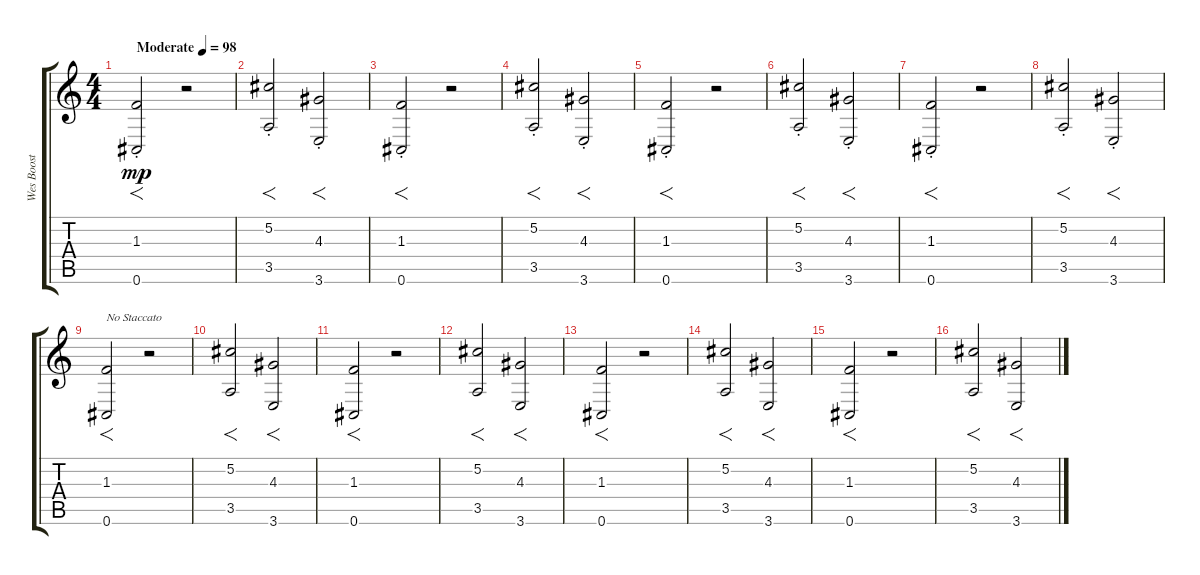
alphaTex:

\track ("Wes Boost" "Wes Boost") {instrument overdrivenguitar}
\staff {score tabs}
\tuning (Db4 Ab3 E3 B2 Gb2 Db2) {hide}
\ts (4 4)
\tempo (98 "Moderate")
\clef g2
\ks c
(1.3{st} 0.6{st}).2{f dy mp instrument overdrivenguitar} r.2 |
(5.2{st} 3.5{st}).2{f} (4.3{st} 3.6{st}).2{f} |
(1.3{st} 0.6{st}).2{f} r.2 |
(5.2{st} 3.5{st}).2{f} (4.3{st} 3.6{st}).2{f} |
(1.3{st} 0.6{st}).2{f} r.2 |
(5.2{st} 3.5{st}).2{f} (4.3{st} 3.6{st}).2{f} |
(1.3{st} 0.6{st}).2{f} r.2 |
(5.2{st} 3.5{st}).2{f} (4.3{st} 3.6{st}).2{f} |
(1.3 0.6).2{f txt "No Staccato"} r.2 |
(5.2 3.5).2{f} (4.3 3.6).2{f} |
(1.3 0.6).2{f} r.2 |
(5.2 3.5).2{f} (4.3 3.6).2{f} |
(1.3 0.6).2{f} r.2 |
(5.2 3.5).2{f} (4.3 3.6).2{f} |
(1.3 0.6).2{f} r.2 |
(5.2 3.5).2{f} (4.3 3.6).2{f}
